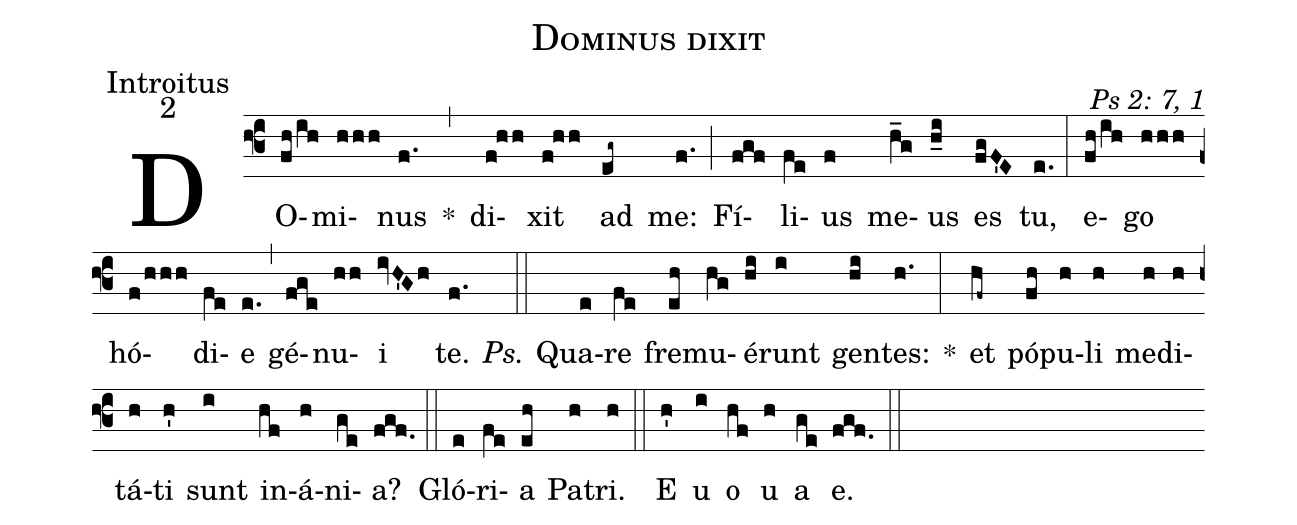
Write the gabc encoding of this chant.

name: Dominus dixit;
office-part: Introitus;
mode: 2;
commentary: Ps 2: 7, 1;
%%
(f3) DO(fh/ih)mi(hhh)nus(f.) *(,) di(f!hh)xit(f!hh) ad(eg~) me:(f.) (;) Fí(fgf)li(fe)us(f) me(h_g)us(h_i) es(fgF'E) tu,(e.) (:)
e(fh/ih)go(hhh) hó(f/hhh)di(fe)e(e.) (,) gé(fge)nu(hh)i(ivH'Gh) te.(f.) (::)
<i>Ps.</i> Qua(e)re(fe) fre(eh)mu(hg)é(hi)runt(i) gen(hi)tes:(h.) *(:)
et(hf~) pó(fh)pu(h)li(h) me(h)di(h)tá(h)ti(h') sunt(i) in(hf)á(h)ni(ge)a?(fgf.) (::)
Gló(e)ri(fe)a(eh) Pa(h)tri.(h) (::)
<eu>E(h') u(i) o(hf) u(h) a(ge) e.</eu>(fgf.) (::)
